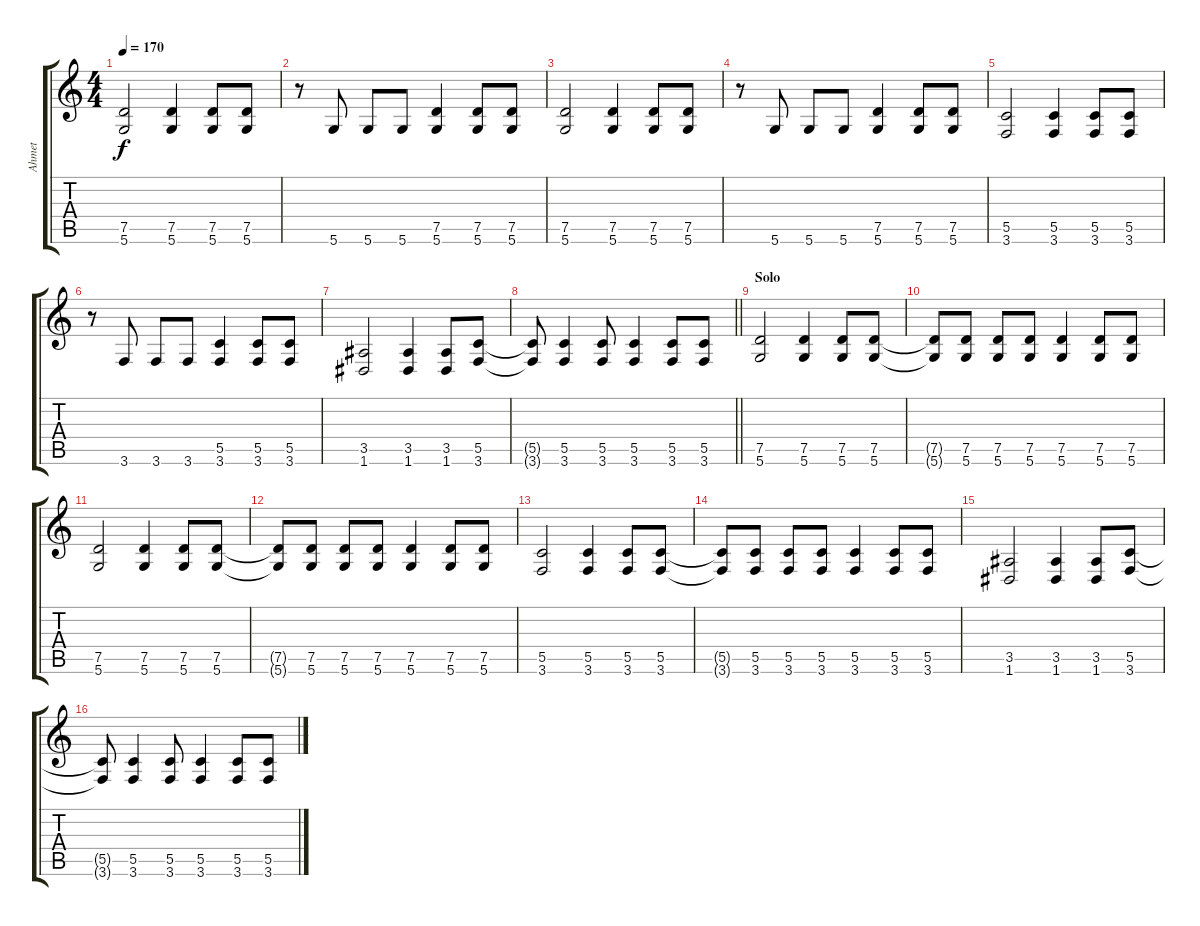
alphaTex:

\track ("Ahmet" "Ahmet") {instrument distortionguitar}
\staff {score tabs}
\tuning (D4 A3 F3 C3 G2 D2) {hide}
\ts (4 4)
\tempo 170
\clef g2
\ks c
(7.5 5.6).2{dy f} (7.5 5.6).4 (7.5 5.6).8 (7.5 5.6).8 |
r.8 5.6.8 5.6.8 5.6.8 (7.5 5.6).4 (7.5 5.6).8 (7.5 5.6).8 |
(7.5 5.6).2 (7.5 5.6).4 (7.5 5.6).8 (7.5 5.6).8 |
r.8 5.6.8 5.6.8 5.6.8 (7.5 5.6).4 (7.5 5.6).8 (7.5 5.6).8 |
(5.5 3.6).2 (5.5 3.6).4 (5.5 3.6).8 (5.5 3.6).8 |
r.8 3.6.8 3.6.8 3.6.8 (5.5 3.6).4 (5.5 3.6).8 (5.5 3.6).8 |
(3.5 1.6).2 (3.5 1.6).4 (3.5 1.6).8 (5.5 3.6).8 |
\barLineRight lightlight
(5.5{t} 3.6{t}).8 (5.5 3.6).4 (5.5 3.6).8 (5.5 3.6).4 (5.5 3.6).8 (5.5 3.6).8 |
\section ("" "Solo")
(7.5 5.6).2 (7.5 5.6).4 (7.5 5.6).8 (7.5 5.6).8 |
(7.5{t} 5.6{t}).8 (7.5 5.6).8 (7.5 5.6).8 (7.5 5.6).8 (7.5 5.6).4 (7.5 5.6).8 (7.5 5.6).8 |
(7.5 5.6).2 (7.5 5.6).4 (7.5 5.6).8 (7.5 5.6).8 |
(7.5{t} 5.6{t}).8 (7.5 5.6).8 (7.5 5.6).8 (7.5 5.6).8 (7.5 5.6).4 (7.5 5.6).8 (7.5 5.6).8 |
(5.5 3.6).2 (5.5 3.6).4 (5.5 3.6).8 (5.5 3.6).8 |
(5.5{t} 3.6{t}).8 (5.5 3.6).8 (5.5 3.6).8 (5.5 3.6).8 (5.5 3.6).4 (5.5 3.6).8 (5.5 3.6).8 |
(3.5 1.6).2 (3.5 1.6).4 (3.5 1.6).8 (5.5 3.6).8 |
(5.5{t} 3.6{t}).8 (5.5 3.6).4 (5.5 3.6).8 (5.5 3.6).4 (5.5 3.6).8 (5.5 3.6).8
